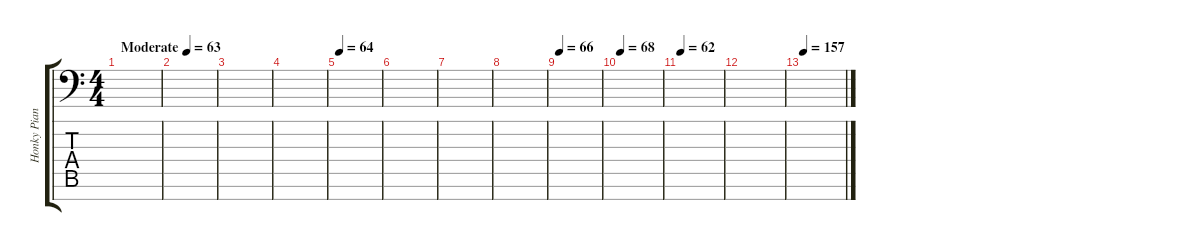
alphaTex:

\track ("Honky Piano" "Honky Pian") {instrument overdrivenguitar}
\staff {score tabs}
\tuning (E4 B3 G3 D3 A2 E2 C-1) {hide}
\ts (4 4)
\tempo (63 "Moderate")
\clef f4
\ks c
|
|
|
|
\tempo 64
|
|
|
|
\tempo 66
|
\tempo 68
|
\tempo 62
|
|
\tempo 157
